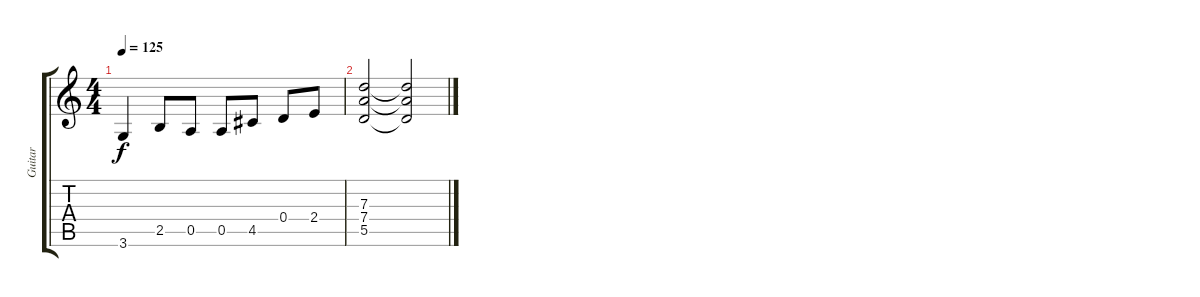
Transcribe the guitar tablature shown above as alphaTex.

\track ("Guitar" "Guitar") {instrument electricguitarclean}
\staff {score tabs}
\tuning (E4 B3 G3 D3 A2 E2) {hide}
\ts (4 4)
\tempo 125
\clef g2
\ks c
3.6.4{dy f} 2.5.8 0.5.8 0.5.8 4.5.8 0.4.8 2.4.8 |
(7.3 7.4 5.5).2 (7.3{t} 7.4{t} 5.5{t}).2
